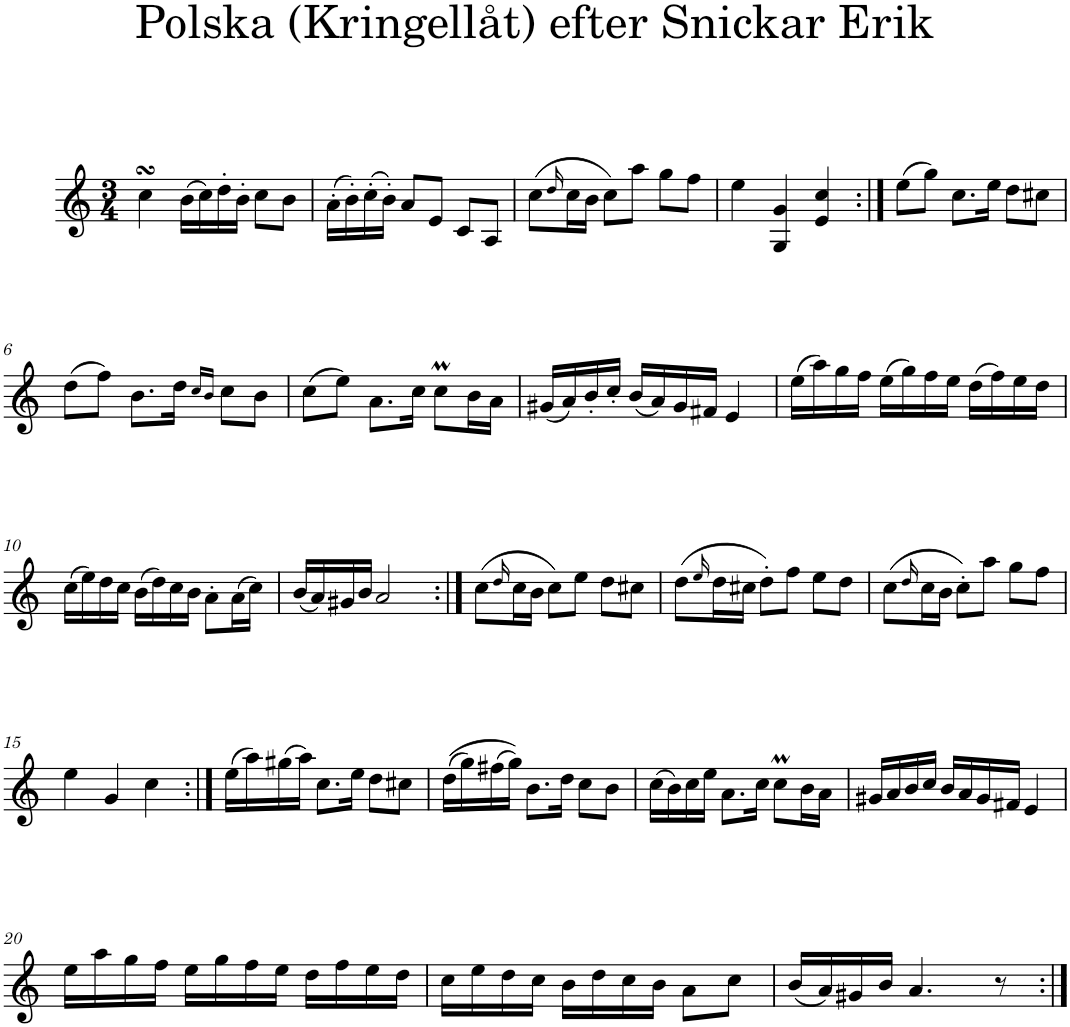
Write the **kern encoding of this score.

**kern
*part1
*staff1
*I"Piano
*I'Pno
*clefG2
*k[]
*M3/4
=1
4ccsSSs\
(16b\LL
16cc\)
16dd'\
16b'\JJ
8cc\L
8b\J
=2
(16a'\LL
16b'\)
(16cc'\
16b'\JJ)
8a/L
8e/J
8c/L
8A/J
=3
(8cc\L
16qdd/
16cc\L
16b\JJ
8cc\L)
8aa\J
8gg\L
8ff\J
=4
4ee\
4G/ 4g/
4e/ 4cc/
=5:|!
(8ee\L
8gg\J)
8.cc\L
16ee\Jk
8dd\L
8cc#X\J
!!LO:LB:g=z
=6
(8dd\L
8ff\J)
8.b\L
16dd\Jk
16qcc/LL
16qb/JJ
8cc\L
8b\J
=7
(8cc\L
8ee\J)
8.a\L
16cc\Jk
8ccM\L
16b\L
16a\JJ
=8
(16g#X/LL
16a/)
16b'/
16cc'/JJ
(16b/LL
16a/)
16g#/
16f#X/JJ
4e/
=9
(16ee\LL
16aa\)
16gg\
16ff\JJ
(16ee\LL
16gg\)
16ff\
16ee\JJ
(16dd\LL
16ff\)
16ee\
16dd\JJ
!!LO:LB:g=z
=10
(16cc\LL
16ee\)
16dd\
16cc\JJ
(16b\LL
16dd\)
16cc\
16b\JJ
8a'\L
(16a\L
16cc\JJ)
=11
(16b/LL
16a/)
16g#X/
16b/JJ
2a/
=12:|!
(8cc\L
16qdd/
16cc\L
16b\JJ
8cc\L)
8ee\J
8dd\L
8cc#X\J
=13
(8dd\L
16qee/
16dd\L
16cc#X\JJ
8dd'\L)
8ff\J
8ee\L
8dd\J
=14
(8cc\L
16qdd/
16cc\L
16b\JJ
8cc'\L)
8aa\J
8gg\L
8ff\J
!!LO:LB:g=z
=15
4ee\
4g/
4cc\
=16:|!
(16ee\LL
16aa\)
(16gg#X\
16aa\JJ)
8.cc\L
16ee\Jk
8dd\L
8cc#X\J
=17
((16dd\LL
16gg\)
(16ff#X\
16gg\JJ))
8.b\L
16dd\Jk
8cc\L
8b\J
=18
(16cc\LL
16b\)
16cc\
16ee\JJ
8.a\L
16cc\Jk
8ccM\L
16b\L
16a\JJ
=19
16g#X/LL
16a/
16b/
16cc/JJ
16b/LL
16a/
16g#/
16f#X/JJ
4e/
!!LO:LB:g=z
=20
16ee\LL
16aa\
16gg\
16ff\JJ
16ee\LL
16gg\
16ff\
16ee\JJ
16dd\LL
16ff\
16ee\
16dd\JJ
=21
16cc\LL
16ee\
16dd\
16cc\JJ
16b\LL
16dd\
16cc\
16b\JJ
8a\L
8cc\J
=22
(16b/LL
16a/)
16g#X/
16b/JJ
4.a/
8r
=:|!
*-
